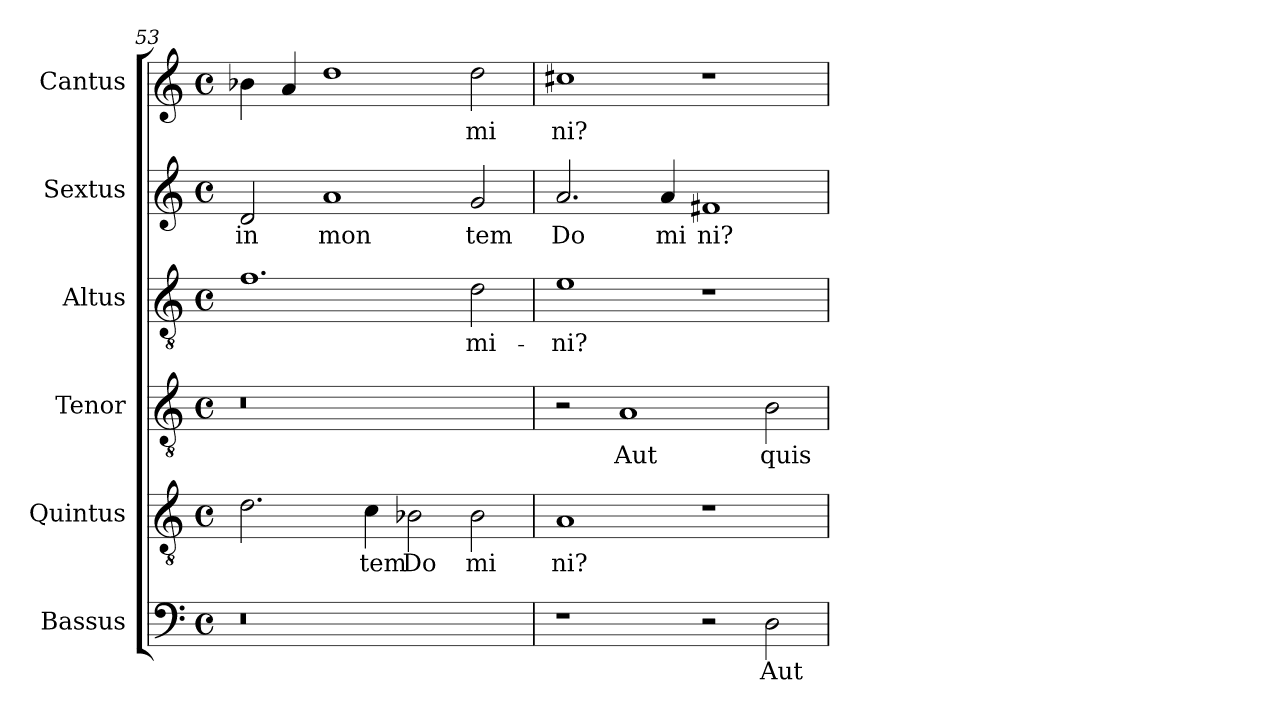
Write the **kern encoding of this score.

**kern	**text	**kern	**text	**kern	**text	**kern	**text	**kern	**text	**kern	**text
*part6	*part6	*part5	*part5	*part4	*part4	*part3	*part3	*part2	*part2	*part1	*part1
*staff6	*staff6	*staff5	*staff5	*staff4	*staff4	*staff3	*staff3	*staff2	*staff2	*staff1	*staff1
*I"Bassus	*	*I"Quintus	*	*I"Tenor	*	*I"Altus	*	*I"Sextus	*	*I"Cantus	*
*clefF4	*	*clefGv2	*	*clefGv2	*	*clefGv2	*	*clefG2	*	*clefG2	*
*M4/4	*	*M4/4	*	*M4/4	*	*M4/4	*	*M4/4	*	*M4/4	*
*met(c)	*	*met(c)	*	*met(c)	*	*met(c)	*	*met(c)	*	*met(c)	*
=53	=53	=53	=53	=53	=53	=53	=53	=53	=53	=53	=53
!	!	!	!	!	!	!	!	!	!LO:LY:b:cj	!	!
0r	.	2.d\	.	0r	.	1.f	.	2d/	in	4b-X\	.
.	.	.	.	.	.	.	.	.	.	4a/	.
!	!	!	!	!	!	!	!	!	!LO:LY:b:cj	!	!
.	.	.	.	.	.	.	.	1a	mon	1dd	.
!	!	!	!LO:LY:b:cj	!	!	!	!	!	!	!	!
.	.	4c\	tem	.	.	.	.	.	.	.	.
!	!	!	!LO:LY:b:cj	!	!	!	!	!	!	!	!
.	.	2B-X\	Do	.	.	.	.	.	.	.	.
!	!	!	!LO:LY:b:cj	!	!	!	!LO:LY:b:cj	!	!LO:LY:b:cj	!	!LO:LY:b:cj
.	.	2B-\	mi	.	.	2d\	-mi-	2g/	tem	2dd\	mi
=54	=54	=54	=54	=54	=54	=54	=54	=54	=54	=54	=54
!	!	!	!LO:LY:b:cj	!	!	!	!LO:LY:b:cj	!	!LO:LY:b:cj	!	!LO:LY:b:cj
1r	.	1A	ni?	2r	.	1e	-ni?	2.a/	Do	1cc#X	ni?
!	!	!	!	!	!LO:LY:b:cj	!	!	!	!	!	!
.	.	.	.	1A	Aut	.	.	.	.	.	.
!	!	!	!	!	!	!	!	!	!LO:LY:b:cj	!	!
.	.	.	.	.	.	.	.	4a/	mi	.	.
!	!	!	!	!	!	!	!	!	!LO:LY:b:cj	!	!
2r	.	1r	.	.	.	1r	.	1f#X	ni?	1r	.
!	!LO:LY:b:cj	!	!	!	!LO:LY:b:cj	!	!	!	!	!	!
2D\	Aut	.	.	2B\	quis	.	.	.	.	.	.
=	=	=	=	=	=	=	=	=	=	=	=
*-	*-	*-	*-	*-	*-	*-	*-	*-	*-	*-	*-
